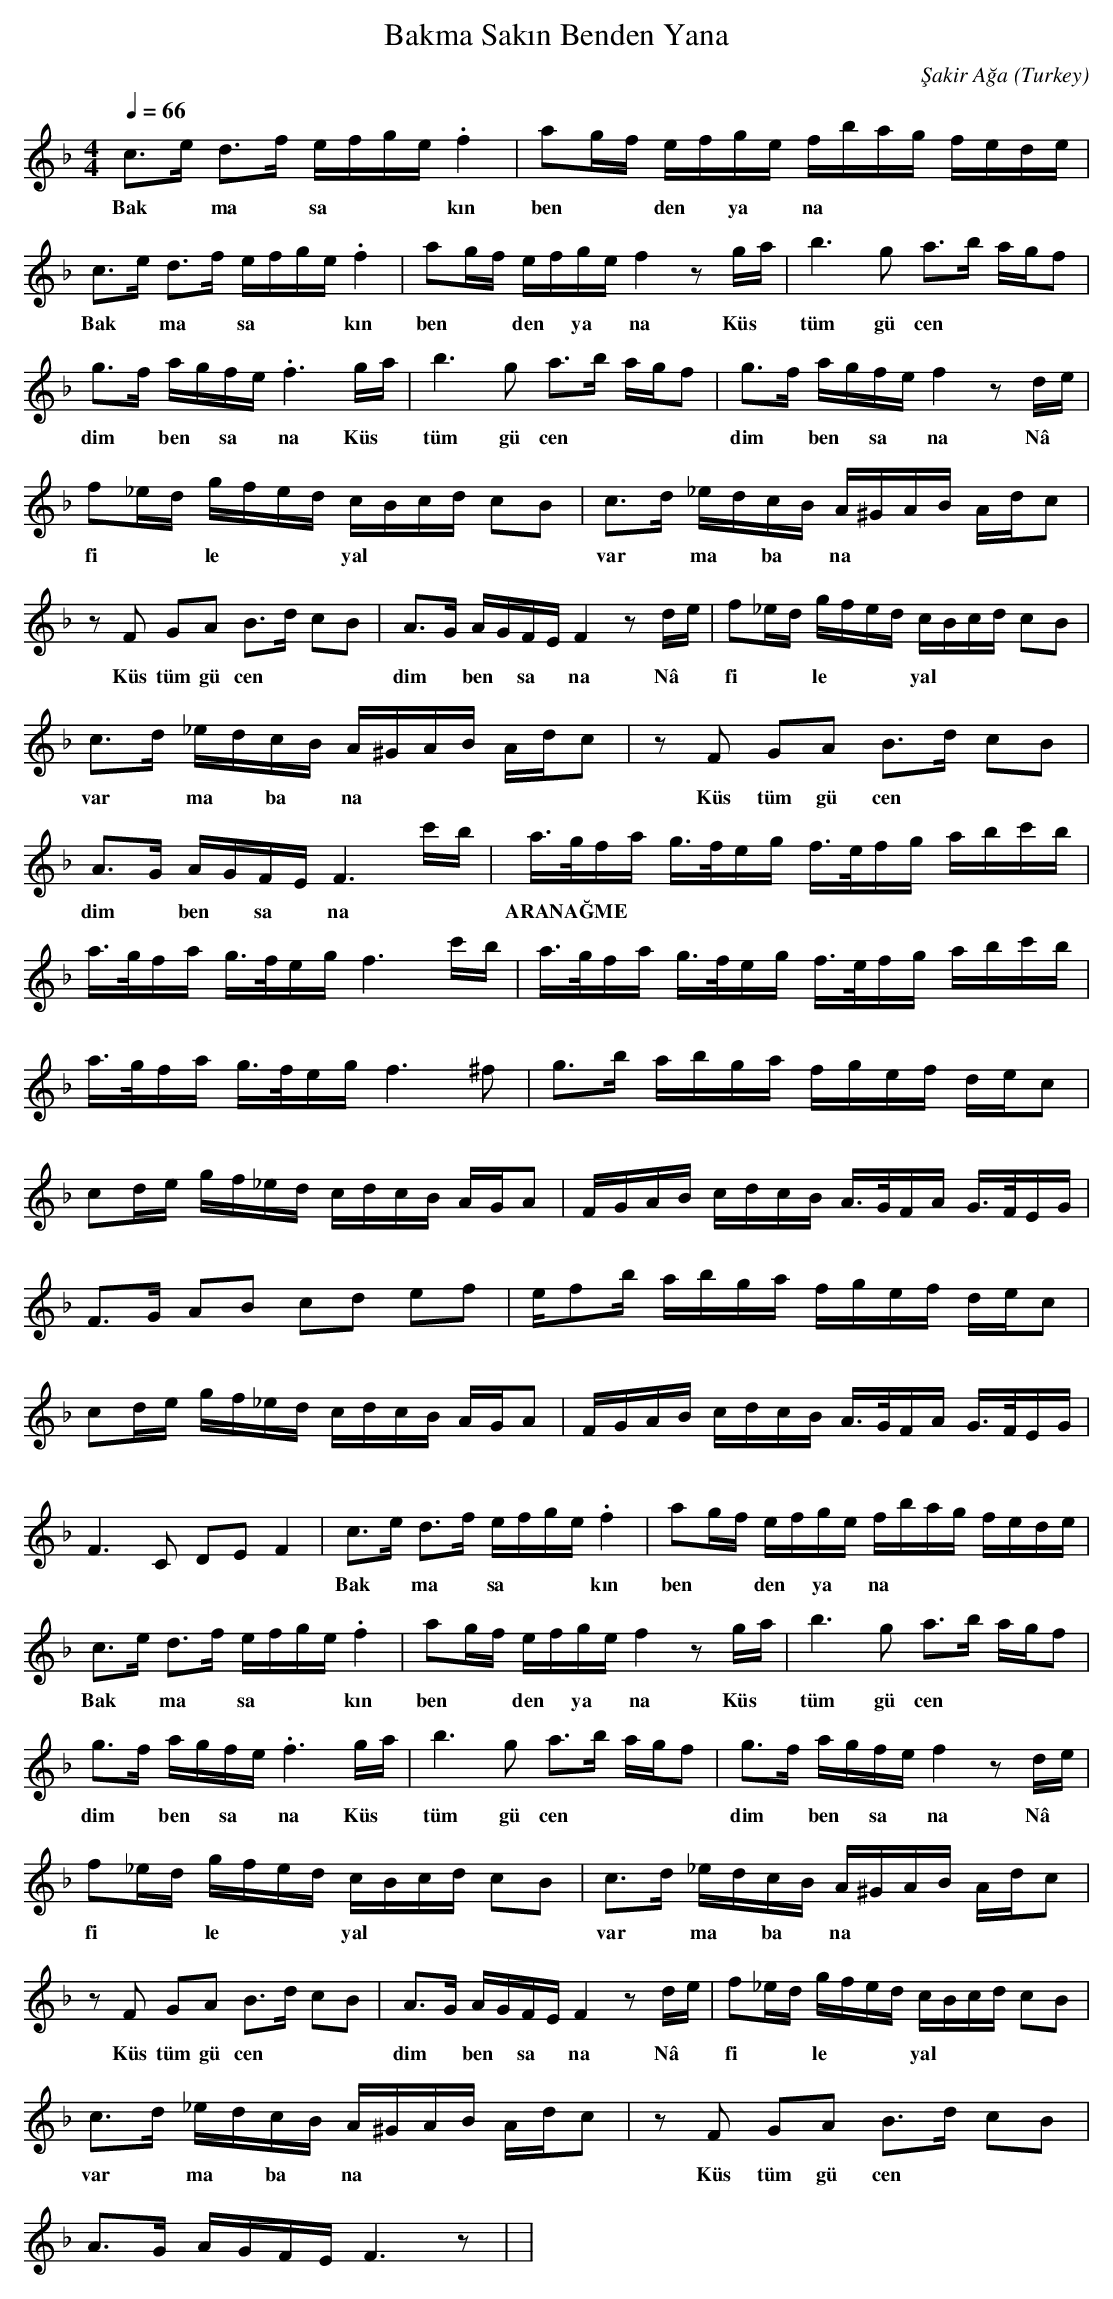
X:1
T: Bakma Sakın Benden Yana
C: Şakir Ağa
O: Turkey
M: 4/4
L: 1/16
K: C _B
Q: 1/4=66
c3e d3f efge .f4  | a2gf efge fbag fede  |
w:  Bak *  ma  *  sa *  *  *  kın   |  ben *  *  den  *  ya *  na    |
c3e d3f efge .f4  | a2gf efge f4 z2ga  | \
w:  Bak *  ma  *  sa *  *  *  kın   |  ben *  *  den  *  ya *  na   Küs  |
b6g2 a3b agf2  |
w:  tüm  gü cen  |
g3f agfe .f6ga  | b6g2 a3b agf2  | g3f agfe f4 z2de  |
w:  dim  *  ben  *  sa *  na   Küs  |  tüm  gü cen  |  dim  *  ben  *  sa *  na   Nâ  |
f2_ed gfed cBcd c2B2  | c3d _edcB A^GAB Adc2  |
w:  fi *  *  le  *  *  *  yal  |  var *  ma  *  ba *  na    |
z2F2 G2A2 B3d c2B2  | A3G AGFE F4 z2de  | \
w:  Küs tüm  gü cen  |  dim  *  ben  *  sa *  na   Nâ  |
f2_ed gfed cBcd c2B2  |
w:  fi *  *  le  *  *  *  yal  |
c3d _edcB A^GAB Adc2  | z2F2 G2A2 B3d c2B2  |
w:  var *  ma  *  ba *  na    |  Küs tüm  gü cen  |
A3G AGFE F6c'b  | a3/2g/fa g3/2f/eg f3/2e/fg abc'b  |
w:  dim  *  ben  *  sa *  na    |  ARANAĞME  |
a3/2g/fa g3/2f/eg f6c'b  | a3/2g/fa g3/2f/eg f3/2e/fg abc'b  |
w:   |   |
a3/2g/fa g3/2f/eg f6^f2  | g3b abga fgef dec2  |
w:   |   |
c2de gf_ed cdcB AGA2  | FGAB cdcB A3/2G/FA G3/2F/EG  |
w:   |   |
F3G A2B2 c2d2 e2f2  | ef2b abga fgef dec2  |
w:   |   |
c2de gf_ed cdcB AGA2  | FGAB cdcB A3/2G/FA G3/2F/EG  |
w:   |   |
F6C2 D2E2 F4  | c3e d3f efge .f4  | a2gf efge fbag fede  |
w:   |  Bak *  ma  *  sa *  *  *  kın   |  ben *  *  den  *  ya *  na    |
c3e d3f efge .f4  | a2gf efge f4 z2ga  | \
w:  Bak *  ma  *  sa *  *  *  kın   |  ben *  *  den  *  ya *  na   Küs  |
b6g2 a3b agf2  |
w:  tüm  gü cen  |
g3f agfe .f6ga  | b6g2 a3b agf2  | g3f agfe f4 z2de  |
w:  dim  *  ben  *  sa *  na   Küs  |  tüm  gü cen  |  dim  *  ben  *  sa *  na   Nâ  |
f2_ed gfed cBcd c2B2  | c3d _edcB A^GAB Adc2  |
w:  fi *  *  le  *  *  *  yal  |  var *  ma  *  ba *  na    |
z2F2 G2A2 B3d c2B2  | A3G AGFE F4 z2de  | \
w:  Küs tüm  gü cen  |  dim  *  ben  *  sa *  na   Nâ  |
f2_ed gfed cBcd c2B2  |
w:  fi *  *  le  *  *  *  yal  |
c3d _edcB A^GAB Adc2  | z2F2 G2A2 B3d c2B2  |
w:  var *  ma  *  ba *  na    |  Küs tüm  gü cen  |
A3G AGFE F6z2  | |
